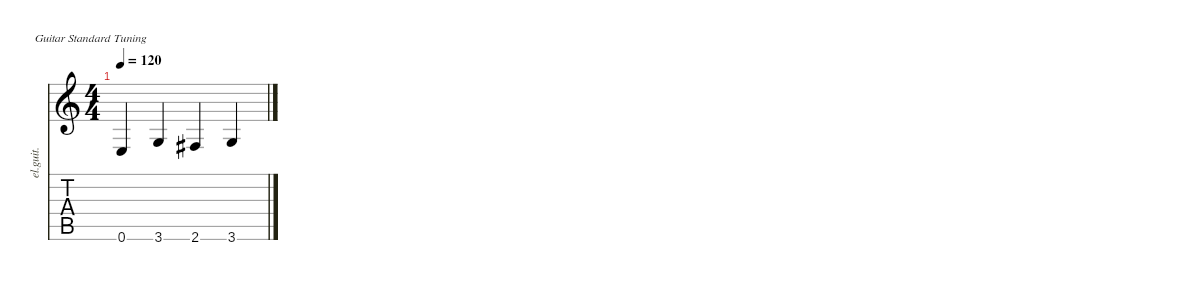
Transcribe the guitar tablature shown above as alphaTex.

\defaultSystemsLayout 4
\hideDynamics
\bracketExtendMode nobrackets
\otherSystemsTrackNameOrientation horizontal
\track ("Guitar" "el.guit.") {instrument electricguitarclean}
\staff {score tabs}
\tuning (E4 B3 G3 D3 A2 E2)
\ts (4 4)
\tempo 120
\clef g2
\ks c
0.6.4{dy mf instrument electricguitarclean beam Up} 3.6.4{beam Up} 2.6{acc #}.4{beam Up} 3.6.4{beam Up}
